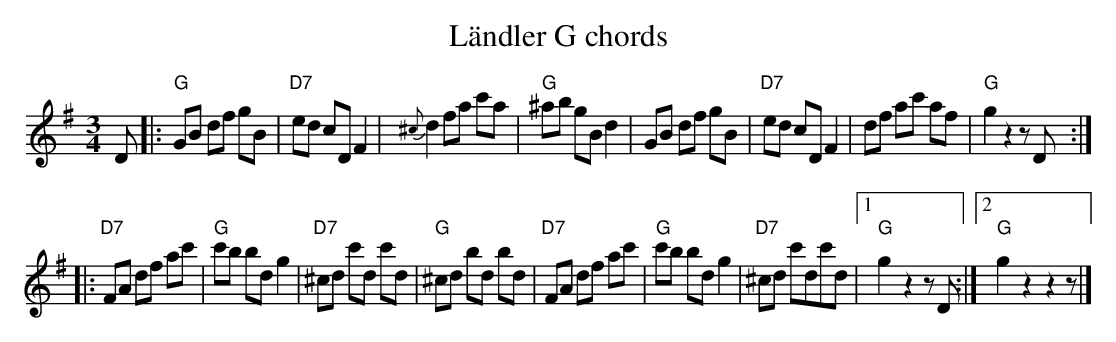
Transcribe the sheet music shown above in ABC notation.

X:1
T: Ländler G chords
M:3/4
L:1/8
K:G %%MIDI gchordon
D |: "G"GB df gB | "D7"ed cD F2 | {^c}d2 fa c'a | "G"^ab gB d2 | GB df gB | "D7"ed cD F2 | df ac' af | "G"g2 z2 zD ::
"D7"FA df ac' | "G"c'b bd g2 | "D7"^cd c'd c'd | "G"^cd bd bd | "D7"FA df ac' | "G"c'b bd g2 | "D7"^cd c'dc'd |1 "G"g2z2 zD :|2 "G"g2z2z2z |]
